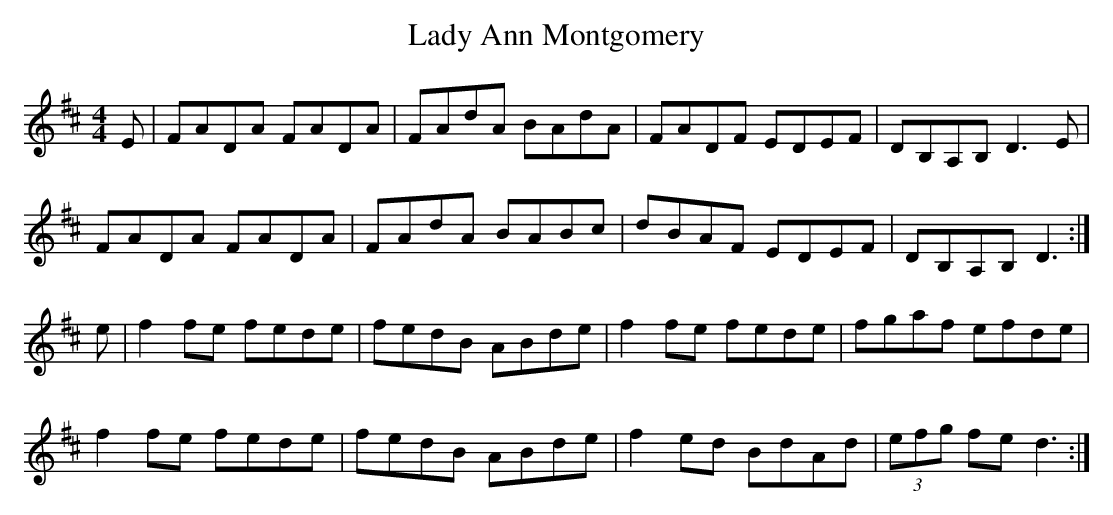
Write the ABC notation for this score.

X:1
T: Lady Ann Montgomery
M: 4/4
L: 1/8
K: D
E|FADA FADA|FAdA BAdA|FADF EDEF|DB,A,B, D3 E|
FADA FADA|FAdA BABc|dBAF EDEF|DB,A,B, D3 :|
e|f2 fe fede|fedB ABde|f2fe fede|fgaf efde|
f2 fe fede|fedB ABde|f2ed BdAd|(3efg fe d3 :|
